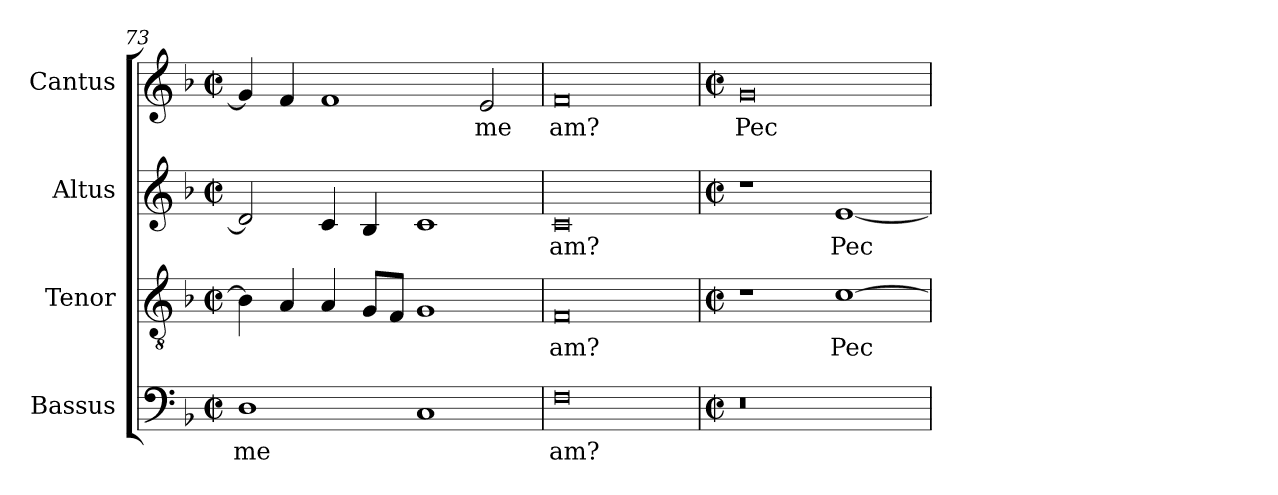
**kern	**text	**kern	**text	**kern	**text	**kern	**text
*part4	*part4	*part3	*part3	*part2	*part2	*part1	*part1
*staff4	*staff4	*staff3	*staff3	*staff2	*staff2	*staff1	*staff1
*I"Bassus	*	*I"Tenor	*	*I"Altus	*	*I"Cantus	*
*clefF4	*	*clefGv2	*	*clefG2	*	*clefG2	*
*k[b-]	*	*k[b-]	*	*k[b-]	*	*k[b-]	*
*F:	*	*F:	*	*F:	*	*F:	*
*M2/2	*	*M2/2	*	*M2/2	*	*M2/2	*
*met(c|)	*	*met(c|)	*	*met(c|)	*	*met(c|)	*
=73	=73	=73	=73	=73	=73	=73	=73
!	!LO:LY:b:cj	!	!	!	!	!	!
1D	me	4B-\]	.	2d/]	.	4g/]	.
.	.	4A/	.	.	.	4f/	.
.	.	4A/	.	4c/	.	1f	.
.	.	8G/L	.	4B-/	.	.	.
.	.	8F/J	.	.	.	.	.
1C	.	1G	.	1c	.	.	.
!	!	!	!	!	!	!	!LO:LY:b:cj
.	.	.	.	.	.	2e/	me
=74	=74	=74	=74	=74	=74	=74	=74
!	!LO:LY:b:cj	!	!LO:LY:b:cj	!	!LO:LY:b:cj	!	!LO:LY:b:cj
0F	am?	0F	am?	0c	am?	0f	am?
!!LO:PB:g=z
=75	=75!	=75	=75!	=75	=75!	=75!	=75!
*M2/2	*	*M2/2	*	*M2/2	*	*M2/2	*
*met(c|)	*	*met(c|)	*	*met(c|)	*	*met(c|)	*
!	!	!	!	!	!	!	!LO:LY:b:cj
0r	.	1r	.	1r	.	0g	Pec
!	!	!	!LO:LY:b:cj	!	!LO:LY:b:cj	!	!
.	.	[>1c	Pec-	[<1e	Pec-	.	.
=	=	=	=	=	=	=	=
*-	*-	*-	*-	*-	*-	*-	*-
